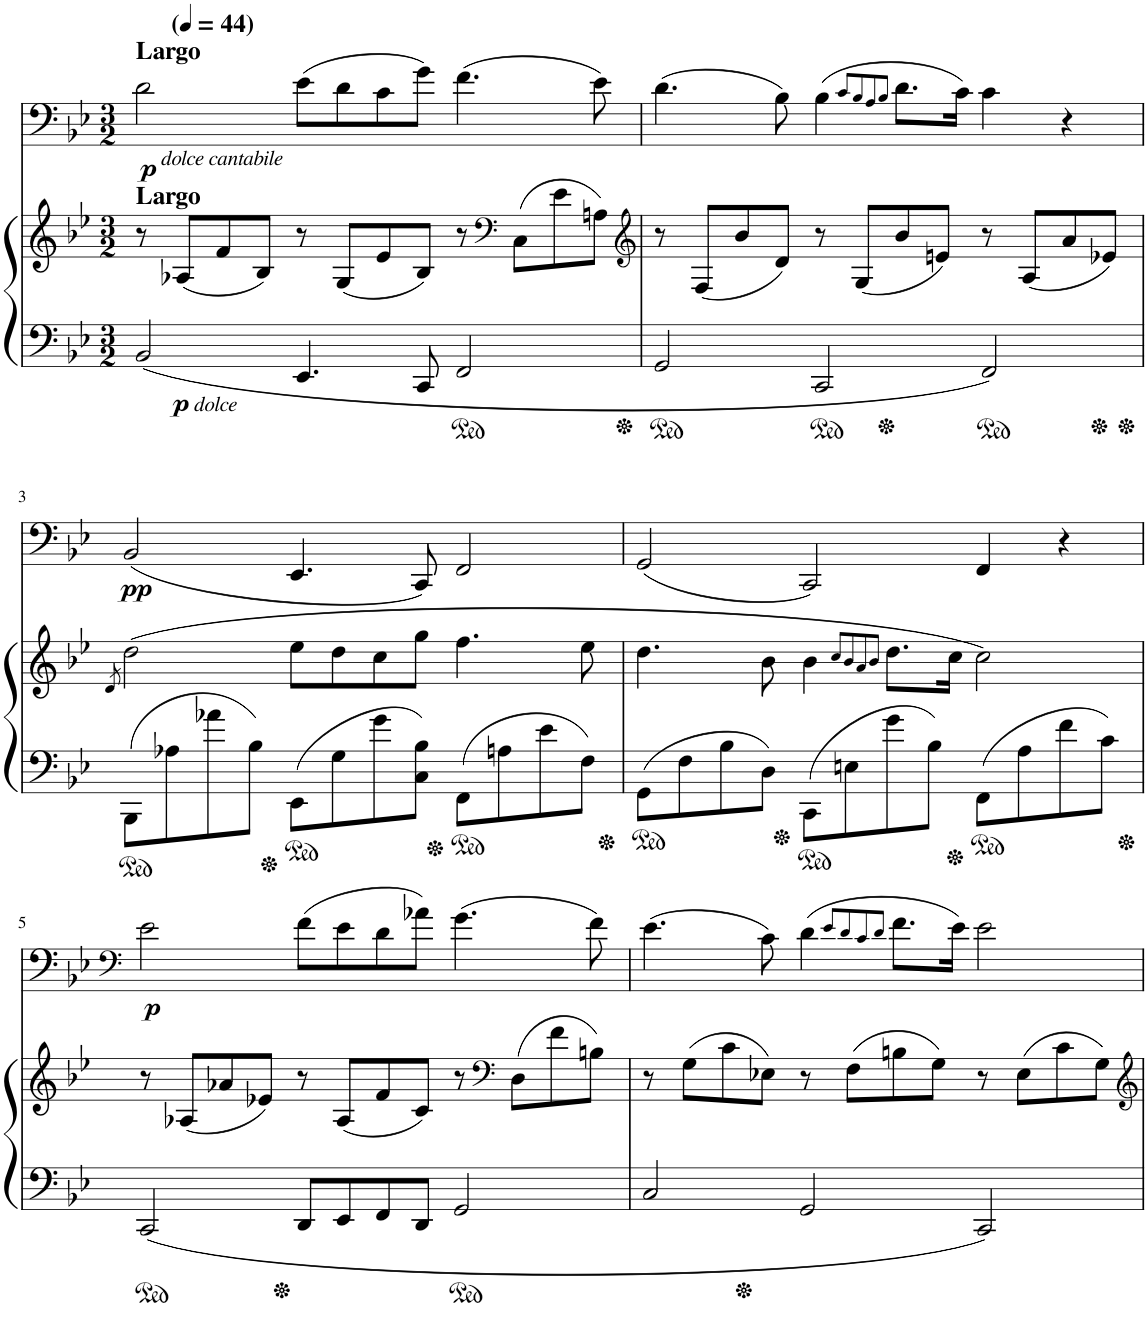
**kern	**kern	**dynam	**kern	**dynam
*part2	*part2	*part2	*part1	*part1
*staff3	*staff2	*staff2/3	*staff1	*staff1
*I"Piano	*	*	*I"Cello	*
*I'Pno	*	*	*	*
*clefF4	*clefG2	*	*clefF4	*
*k[b-e-]	*k[b-e-]	*	*k[b-e-]	*
*M3/2	*M3/2	*	*M3/2	*
*MM44	*MM44	*	*MM44	*
=1	=1	=1	=1	=1
!	!	!	!LO:TX:a:B:t=Largo	!
!	!	!	!LO:TX:b:i:t=dolce cantabile	!
!	!	!	!LO:TX:b:B:t=Largo	!
!	!	!LO:DY:b=2	!	!
!	!	!LO:DY:n=1:b=2	!	!LO:DY:b
2BB-/	8r	p other-dynamics	2d\	p
.	(8A-X/L	.	.	.
.	8f/	.	.	.
.	8B-/J)	.	.	.
4.EE-/	8r	.	(8e-\L	.
.	(8G/L	.	8d\	.
.	8e-/	.	8c\	.
8CC/	8B-/J)	.	8g\J)	.
2FF/	8r	.	(4.f\	.
*	*clefF4	*	*	*
.	(8C\L	.	.	.
.	8e-\	.	.	.
.	8An\J)	.	8e-\)	.
=2	=2	=2	=2	=2
*	*clefG2	*	*	*
2GG/	8r	.	(4.d\	.
.	(8F/L	.	.	.
.	8b-/	.	.	.
.	8d/J)	.	8B-\)	.
2CC/	8r	.	(4B-\	.
.	(8G/L	.	.	.
.	.	.	8qc/L	.
.	.	.	8qB-/	.
.	.	.	8qA/	.
.	.	.	8qB-/J	.
.	8b-/	.	8.d\L	.
.	8en/J)	.	.	.
.	.	.	16c\Jk)	.
2FF/	8r	.	4c\	.
.	(8A/L	.	.	.
.	8a/	.	4r	.
.	8e-X/J)	.	.	.
!!LO:LB:g=z
=3	=3	=3	=3	=3
.	8qd/	.	.	.
!	!	!	!	!LO:DY:b
8BBB-\L	(2dd\	.	(2BB-/	pp
8A-X\	.	.	.	.
8a-X\	.	.	.	.
8B-\J	.	.	.	.
8EE-\L	8ee-\L	.	4.EE-/	.
8G\	8dd\	.	.	.
8g\	8cc\	.	.	.
8C\ 8B-\J	8gg\J	.	8CC/)	.
8FF\L	4.ff\	.	2FF/	.
8An\	.	.	.	.
8e-\	.	.	.	.
8F\J	8ee-\	.	.	.
=4	=4	=4	=4	=4
8GG\L	4.dd\	.	(2GG/	.
8F\	.	.	.	.
8B-\	.	.	.	.
8D\J	8b-\	.	.	.
8CC\L	4b-\	.	2CC/)	.
8En\	.	.	.	.
.	8qcc/L	.	.	.
.	8qb-/	.	.	.
.	8qa/	.	.	.
.	8qb-/J	.	.	.
8g\	8.dd\L	.	.	.
8B-\J	.	.	.	.
.	16cc\Jk	.	.	.
8FF\L	2cc\)	.	4FF/	.
8A\	.	.	.	.
8f\	.	.	4r	.
8c\J	.	.	.	.
!!LO:LB:g=z
=5	=5	=5	=5	=5
*	*	*	*clefF4	*
!	!	!	!	!LO:DY:b
2CC/	8r	.	2e-\	p
.	(8A-X/L	.	.	.
.	8a-X/	.	.	.
.	8e-X/J)	.	.	.
8DD/L	8r	.	(8f\L	.
8EE-/	(8A-/L	.	8e-\	.
8FF/	8f/	.	8d\	.
8DD/J	8c/J)	.	8a-X\J)	.
2GG/	8r	.	(4.g\	.
*	*clefF4	*	*	*
.	(8D\L	.	.	.
.	8f\	.	.	.
.	8Bn\J)	.	8f\)	.
=6	=6	=6	=6	=6
2C/	8r	.	(4.e-\	.
.	(8G\L	.	.	.
.	8c\	.	.	.
.	8E-X\J)	.	8c\)	.
2GG/	8r	.	(4d\	.
.	(8F\L	.	.	.
.	.	.	8qe-/L	.
.	.	.	8qd/	.
.	.	.	8qc/	.
.	.	.	8qd/J	.
.	8Bn\	.	8.f\L	.
.	8G\J)	.	.	.
.	.	.	16e-\Jk)	.
2CC/	8r	.	2e-\	.
.	(8E-\L	.	.	.
.	8c\	.	.	.
.	8G\J)	.	.	.
=	=	=	=	=
*-	*-	*-	*-	*-
